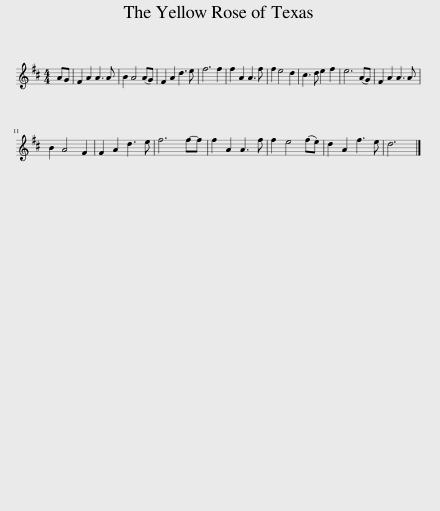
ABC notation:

X:1
L:1/8
M:4/4
I:linebreak $
K:D
V:1 treble
V:1
 AG | F2 A2 A3 A | B2 A4 (AG) | F2 A2 d3 e | f6 f2 | %5
 f2 A2 A3 f | f2 e4 d2 | c3 d e2 f2 | e6 (AG) | F2 A2 A3 A |$ %10
 B2 A4 F2 | F2 A2 d3 e | f6 f-f | f2 A2 A3 f | f2 e4 (fe) | %15
 d2 A2 f3 e | d6 |] %17
